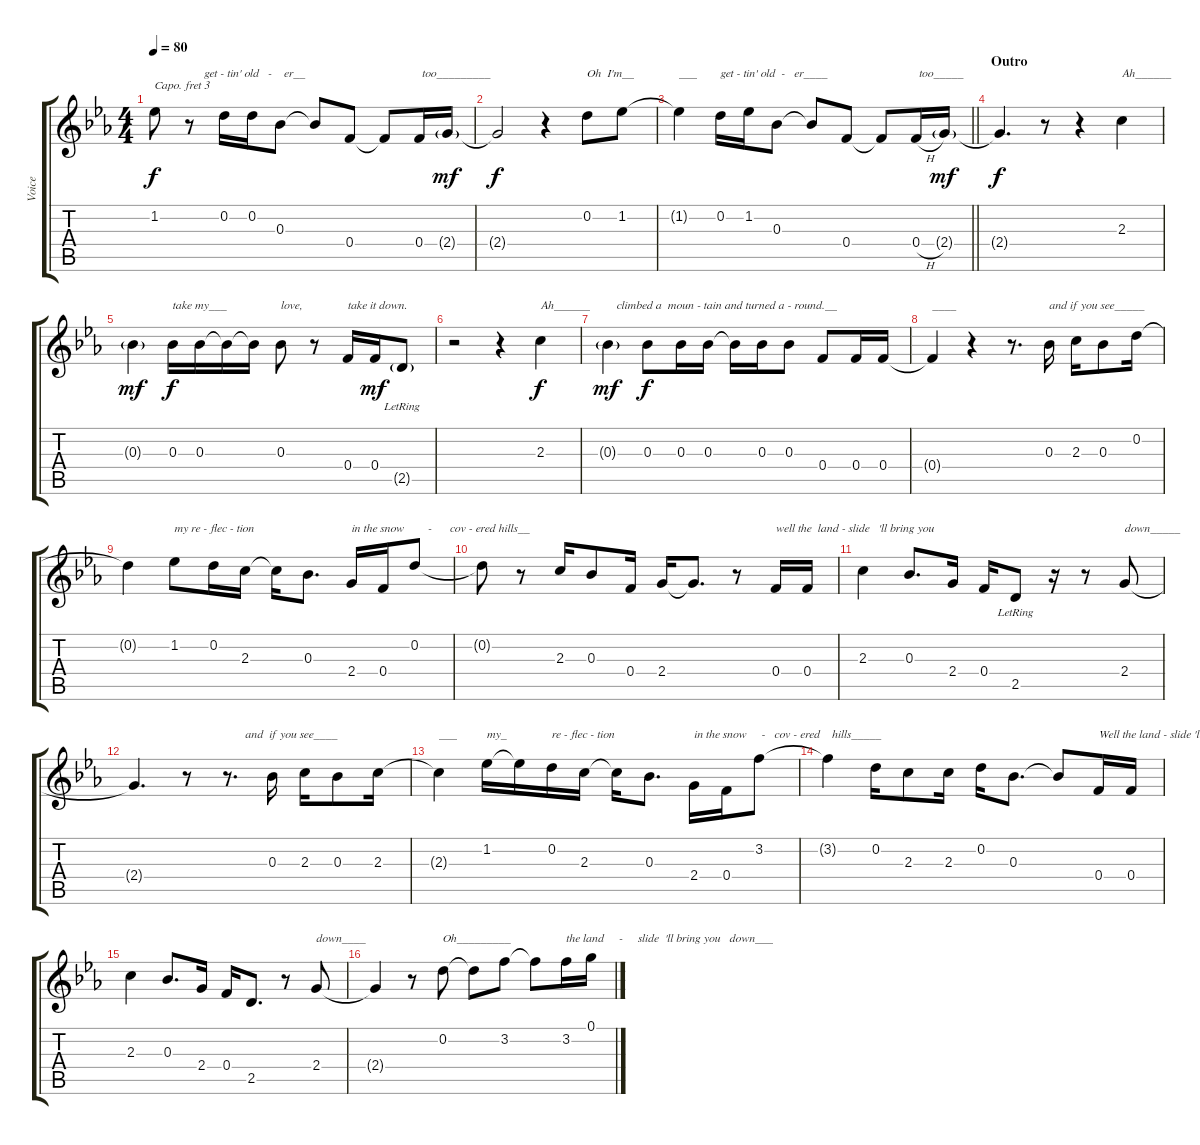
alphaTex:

\track ("Voice" "Voice") {mute instrument electricguitarjazz}
\staff {score tabs}
\capo 3
\tuning (E4 B3 G3 D3 A2 E2) {hide}
\ts (4 4)
\tempo 80
\clef g2
\ks eb
1.2{t}.8{dy f} r.8{txt "     get - tin' old   -    er__"} 0.2.16 0.2.16 0.3.8 0.3{t}.8 0.4.8 0.4{t}.8 0.4.16{txt " too_________"} 2.4{g}.16{dy mf} |
2.4{t}.2{dy f} r.4 0.2.8{txt "Oh  I'm__"} 1.2.8 |
\barLineRight lightlight
1.2{t}.4{txt "___"} 0.2.16{txt "get - tin' old  -   er____"} 1.2.16 0.3.8 0.3{t}.8 0.4.8 0.4{t}.8 0.4{h}.16{txt " too_____"} 2.4{g}.16{dy mf} |
\section ("" "Outro")
2.4{t}.4{d dy f} r.8 r.4 2.3.4{txt "Ah______"} |
0.3{g}.4{dy mf} 0.3.16{txt "take my___" dy f} 0.3.16 0.3{t}.16 0.3{t}.16 0.3.8{txt "love,"} r.8 0.4.16{txt "take it down."} 0.4.16{dy mf} 2.5{g lr}.8 |
r.2 r.4 2.3.4{txt "Ah______" dy f} |
0.3{g}.4{txt "   climbed a  moun - tain and turned a - round.__" dy mf} 0.3.8{dy f} 0.3.16 0.3.16 0.3{t}.16 0.3.16 0.3.8 0.4.8 0.4.16 0.4.16 |
0.4{t}.4{txt "____"} r.4 r.8{d} 0.3.16{txt "and if you see_____"} 2.3.16 0.3.8 0.2.16 |
0.2{t}.4 1.2.8{txt "my re - flec - tion"} 0.2.16 2.3.16 2.3{t}.16 0.3.8{d} 2.4.16{txt "in the snow        -      cov - ered hills__"} 0.4.16 0.2.8 |
0.2{t}.8 r.8 2.3.16 0.3.8 0.4.16 2.4.16 2.4{t}.8{d} r.8 0.4.16{txt "well the  land - slide   'll bring you"} 0.4.16 |
2.3.4 0.3.8{d} 2.4.16 0.4.16 2.5{lr}.8 r.16 r.8 2.4.8{txt "down_____"} |
2.4{t}.4{d} r.8 r.8{d txt "      and  if you see____"} 0.3.16 2.3.16 0.3.8 2.3.16 |
2.3{t}.4{txt "___"} 1.2.16{txt "my_"} 1.2{t}.16 0.2.16{txt "re - flec - tion"} 2.3.16 2.3{t}.16 0.3.8{d} 2.4.16{txt "in the snow     -   cov - ered    hills_____"} 0.4.16 3.2.8 |
3.2{t}.4 0.2.16 2.3.8 2.3.16 0.2.16 0.3.8{d} 0.3{t}.8 0.4.16{txt "Well the land - slide 'll bring you"} 0.4.16 |
2.3.4 0.3.8{d} 2.4.16 0.4.16 2.5.8{d} r.8 2.4.8{txt "down____"} |
2.4{t}.4 r.8 0.2.8{txt "Oh_________"} 0.2{t}.8 3.2.8 3.2{t}.8 3.2.16{txt "the land     -     slide  'll bring you   down___"} 0.1.16
